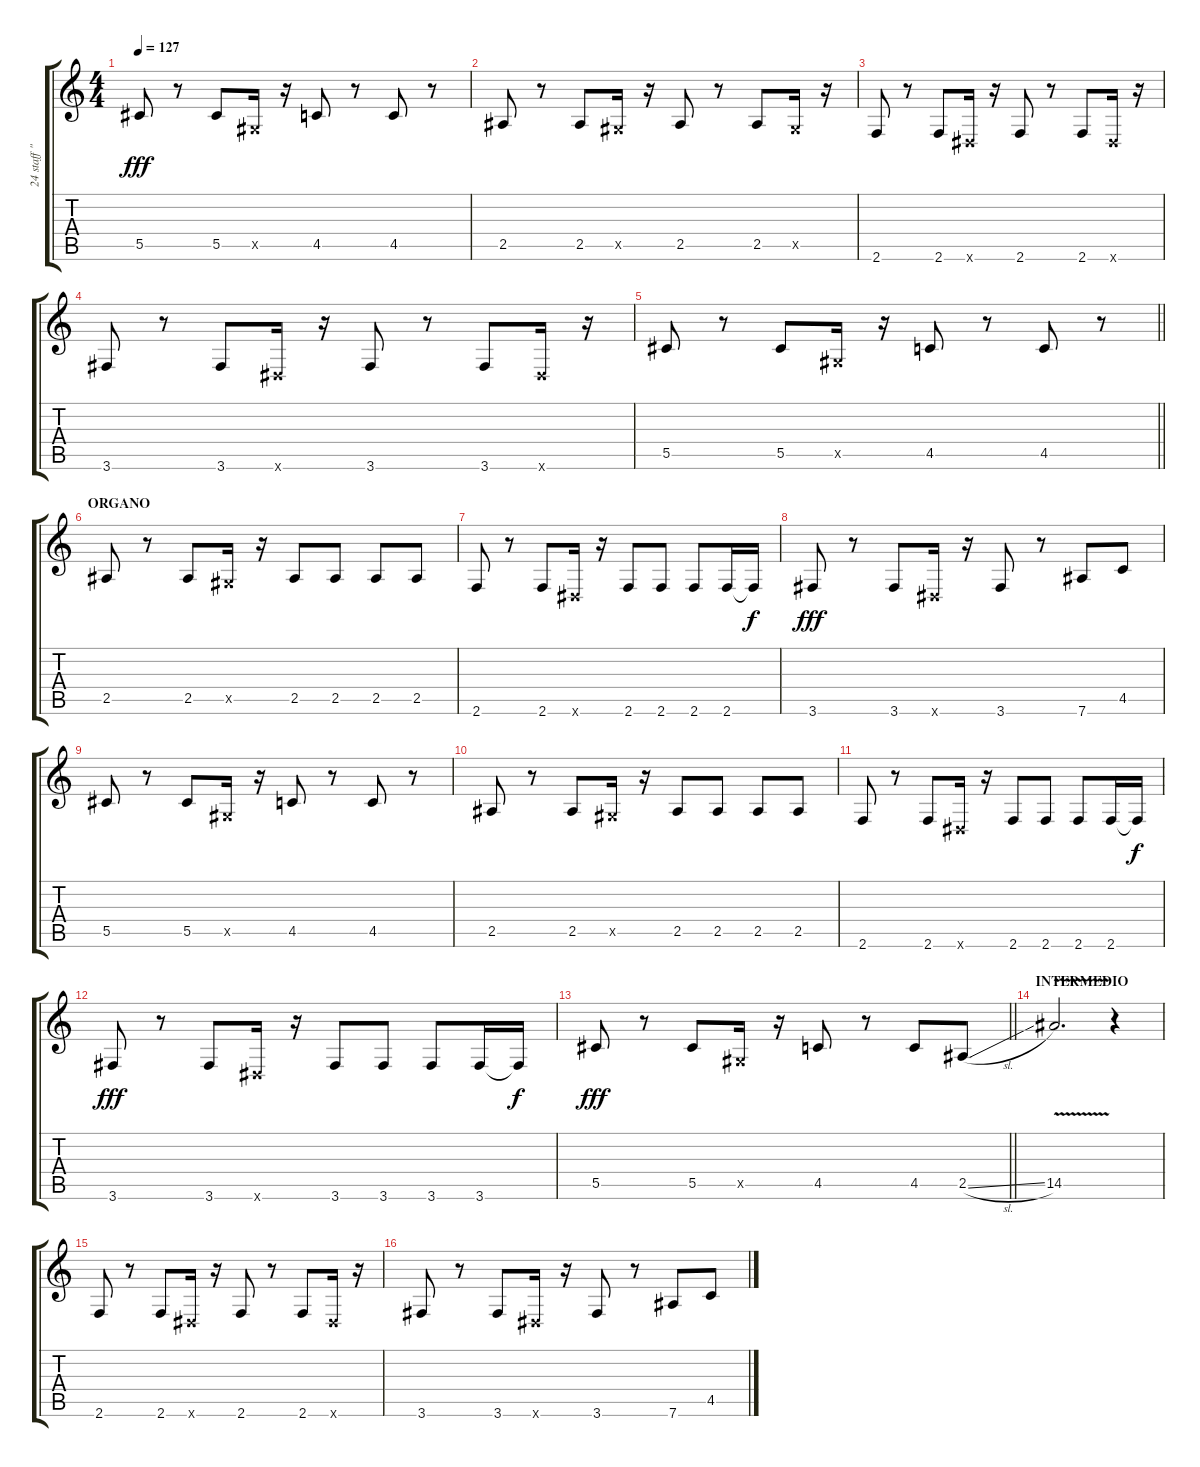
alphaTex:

\track ("24 staff \"slapbass\"" "24 staff \"") {instrument electricbassfinger}
\staff {score tabs}
\tuning (Eb4 Bb3 Gb3 Db3 Ab2 Eb2) {hide}
\ts (4 4)
\tempo 127
\clef g2
\ks c
5.5.8{dy fff} r.8 5.5.8 0.5{x}.16 r.16 4.5.8 r.8 4.5.8 r.8 |
2.5.8 r.8 2.5.8 0.5{x}.16 r.16 2.5.8 r.8 2.5.8 0.5{x}.16 r.16 |
2.6.8 r.8 2.6.8 0.6{x}.16 r.16 2.6.8 r.8 2.6.8 0.6{x}.16 r.16 |
3.6.8 r.8 3.6.8 0.6{x}.16 r.16 3.6.8 r.8 3.6.8 0.6{x}.16 r.16 |
\barLineRight lightlight
5.5.8 r.8 5.5.8 0.5{x}.16 r.16 4.5.8 r.8 4.5.8 r.8 |
\section ("" "ORGANO")
2.5.8 r.8 2.5.8 0.5{x}.16 r.16 2.5.8 2.5.8 2.5.8 2.5.8 |
2.6.8 r.8 2.6.8 0.6{x}.16 r.16 2.6.8 2.6.8 2.6.8 2.6.16 2.6{t}.16{dy f} |
3.6.8{dy fff} r.8 3.6.8 0.6{x}.16 r.16 3.6.8 r.8 7.6.8 4.5.8 |
5.5.8 r.8 5.5.8 0.5{x}.16 r.16 4.5.8 r.8 4.5.8 r.8 |
2.5.8 r.8 2.5.8 0.5{x}.16 r.16 2.5.8 2.5.8 2.5.8 2.5.8 |
2.6.8 r.8 2.6.8 0.6{x}.16 r.16 2.6.8 2.6.8 2.6.8 2.6.16 2.6{t}.16{dy f} |
3.6.8{dy fff} r.8 3.6.8 0.6{x}.16 r.16 3.6.8 3.6.8 3.6.8 3.6.16 3.6{t}.16{dy f} |
\barLineRight lightlight
5.5.8{dy fff} r.8 5.5.8 0.5{x}.16 r.16 4.5.8 r.8 4.5.8 2.5{sl}.8 |
\section ("" "INTERMEDIO")
14.5{v}.2{d} r.4 |
2.6.8 r.8 2.6.8 0.6{x}.16 r.16 2.6.8 r.8 2.6.8 0.6{x}.16 r.16 |
3.6.8 r.8 3.6.8 0.6{x}.16 r.16 3.6.8 r.8 7.6.8 4.5.8
